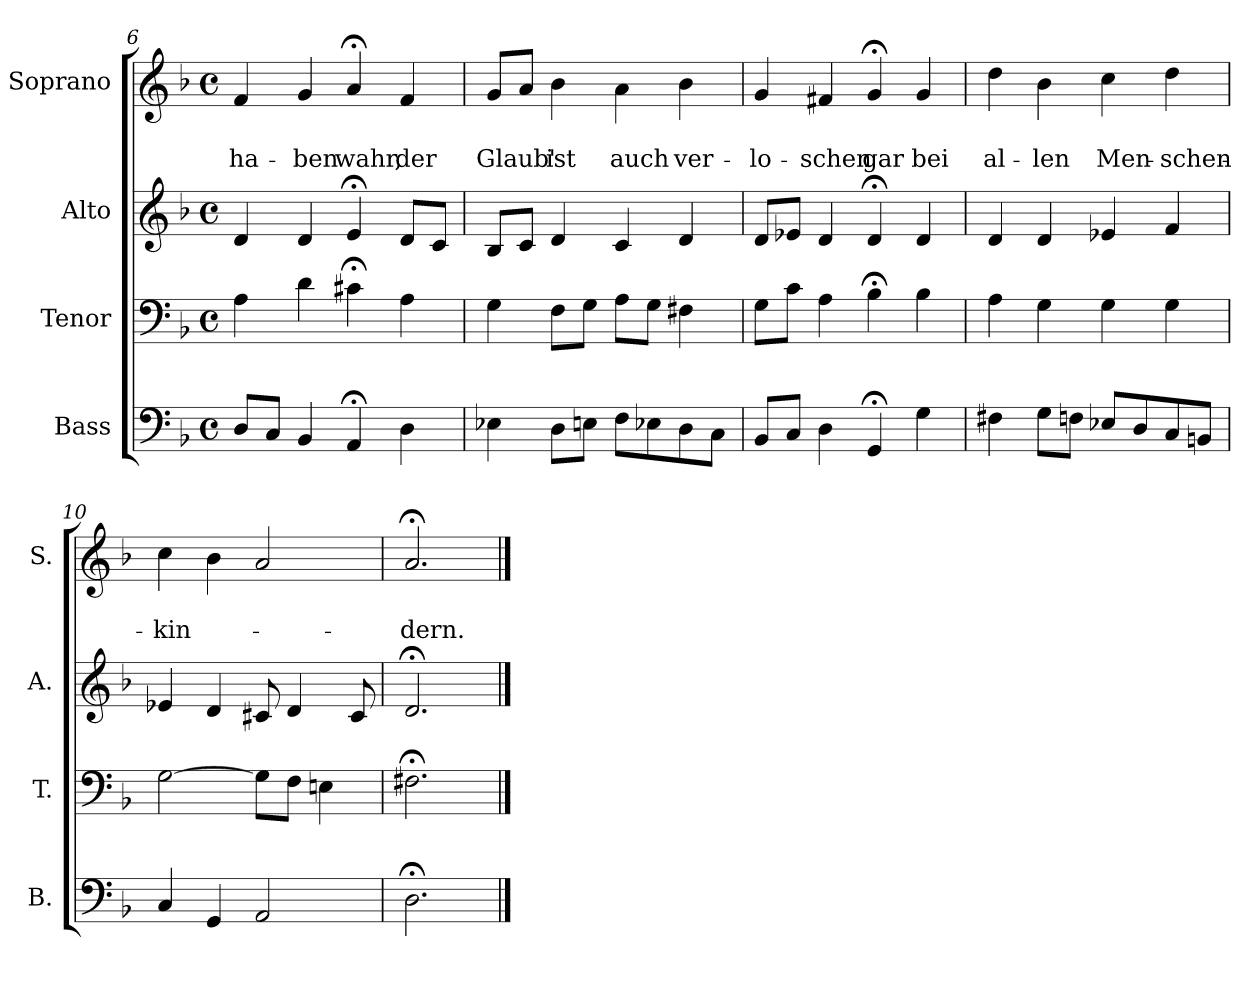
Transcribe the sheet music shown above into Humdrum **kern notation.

**kern	**kern	**kern	**kern	**text	**text
*part4	*part3	*part2	*part1	*part1	*part1
*staff4	*staff3	*staff2	*staff1	*staff1	*staff1
*I"Bass	*I"Tenor	*I"Alto	*I"Soprano	*	*
*I'B.	*I'T.	*I'A.	*I'S.	*	*
*clefF4	*clefF4	*clefG2	*clefG2	*	*
*k[b-]	*k[b-]	*k[b-]	*k[b-]	*	*
*F:	*F:	*F:	*d:	*	*
*M4/4	*M4/4	*M4/4	*M4/4	*	*
*met(c)	*met(c)	*met(c)	*met(c)	*	*
=6	=6	=6	=6	=6	=6
8D/L	4A\	4d/	4f/	.	ha-
8C/J	.	.	.	.	.
4BB-/	4d\	4d/	4g/	.	-ben
4AA;</	4c#X;<\	4e;</	4a;</	.	wahr,
4D\	4A\	8d/L	4f/	.	der
.	.	8c/J	.	.	.
=7	=7	=7	=7	=7	=7
4E-X\	4G\	8B-/L	8g/L	.	Glaub'
.	.	8c/J	8a/J	.	.
8D\L	8F\L	4d/	4b-\	.	ist
8En\J	8G\J	.	.	.	.
8F\L	8A\L	4c/	4a\	.	auch
8E-X\	8G\J	.	.	.	.
8D\	4F#X\	4d/	4b-\	.	ver-
8C\J	.	.	.	.	.
!!LO:PB:g=z
=8	=8	=8	=8	=8	=8
8BB-/L	8G\L	8d/L	4g/	.	-lo-
8C/J	8c\J	8e-X/J	.	.	.
4D\	4A\	4d/	4f#X/	.	-schen
4GG;</	4B-;<\	4d;</	4g;</	.	gar
4G\	4B-\	4d/	4g/	.	bei
=9	=9	=9	=9	=9	=9
4F#X\	4A\	4d/	4dd\	.	al-
8G\L	4G\	4d/	4b-\	.	-len
8Fn\J	.	.	.	.	.
8E-X/L	4G\	4e-X/	4cc\	.	Men-
8D/	.	.	.	.	.
8C/	4G\	4f/	4dd\	.	-schen-
8BBn/J	.	.	.	.	.
=10	=10	=10	=10	=10	=10
4C/	[2G\	4e-X/	4cc\	.	-kin-
4GG/	.	4d/	4b-\	.	.
2AA/	8G\L]	8c#X/	2a/	.	.
.	8F\J	4d/	.	.	.
.	4En\	.	.	.	.
.	.	8c#/	.	.	.
=11	=11	=11	=11	=11	=11
2.D;<\	2.F#X;<\	2.d;</	2.a;</	.	-dern.
==	==	==	==	==	==
*-	*-	*-	*-	*-	*-
